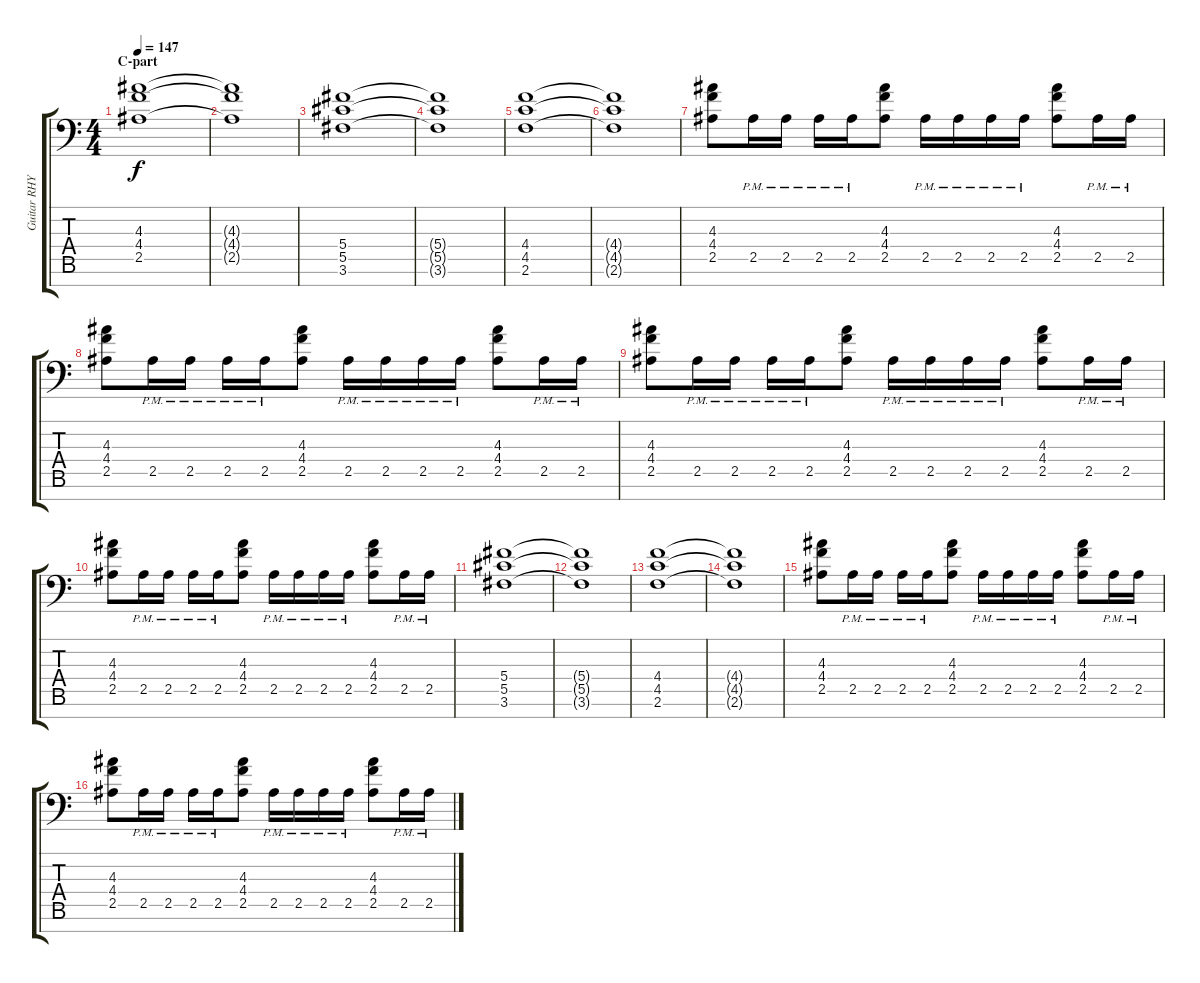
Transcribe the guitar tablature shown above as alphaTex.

\track ("Guitar RHYTHM 7string" "Guitar RHY") {instrument distortionguitar}
\staff {score tabs}
\tuning (Eb4 Bb3 Gb3 Db3 Ab2 Eb2 Bb1) {hide}
\ts (4 4)
\section ("" "C-part")
\tempo 147
\clef f4
\ks c
(4.3 4.4 2.5).1{dy f} |
(4.3{t} 4.4{t} 2.5{t}).1 |
(5.4 5.5 3.6).1 |
(5.4{t} 5.5{t} 3.6{t}).1 |
(4.4 4.5 2.6).1 |
(4.4{t} 4.5{t} 2.6{t}).1 |
(4.3 4.4 2.5).8 2.5{pm}.16 2.5{pm}.16 2.5{pm}.16 2.5{pm}.16 (4.3 4.4 2.5).8 2.5{pm}.16 2.5{pm}.16 2.5{pm}.16 2.5{pm}.16 (4.3 4.4 2.5).8 2.5{pm}.16 2.5{pm}.16 |
(4.3 4.4 2.5).8 2.5{pm}.16 2.5{pm}.16 2.5{pm}.16 2.5{pm}.16 (4.3 4.4 2.5).8 2.5{pm}.16 2.5{pm}.16 2.5{pm}.16 2.5{pm}.16 (4.3 4.4 2.5).8 2.5{pm}.16 2.5{pm}.16 |
(4.3 4.4 2.5).8 2.5{pm}.16 2.5{pm}.16 2.5{pm}.16 2.5{pm}.16 (4.3 4.4 2.5).8 2.5{pm}.16 2.5{pm}.16 2.5{pm}.16 2.5{pm}.16 (4.3 4.4 2.5).8 2.5{pm}.16 2.5{pm}.16 |
(4.3 4.4 2.5).8 2.5{pm}.16 2.5{pm}.16 2.5{pm}.16 2.5{pm}.16 (4.3 4.4 2.5).8 2.5{pm}.16 2.5{pm}.16 2.5{pm}.16 2.5{pm}.16 (4.3 4.4 2.5).8 2.5{pm}.16 2.5{pm}.16 |
(5.4 5.5 3.6).1 |
(5.4{t} 5.5{t} 3.6{t}).1 |
(4.4 4.5 2.6).1 |
(4.4{t} 4.5{t} 2.6{t}).1 |
(4.3 4.4 2.5).8 2.5{pm}.16 2.5{pm}.16 2.5{pm}.16 2.5{pm}.16 (4.3 4.4 2.5).8 2.5{pm}.16 2.5{pm}.16 2.5{pm}.16 2.5{pm}.16 (4.3 4.4 2.5).8 2.5{pm}.16 2.5{pm}.16 |
(4.3 4.4 2.5).8 2.5{pm}.16 2.5{pm}.16 2.5{pm}.16 2.5{pm}.16 (4.3 4.4 2.5).8 2.5{pm}.16 2.5{pm}.16 2.5{pm}.16 2.5{pm}.16 (4.3 4.4 2.5).8 2.5{pm}.16 2.5{pm}.16
